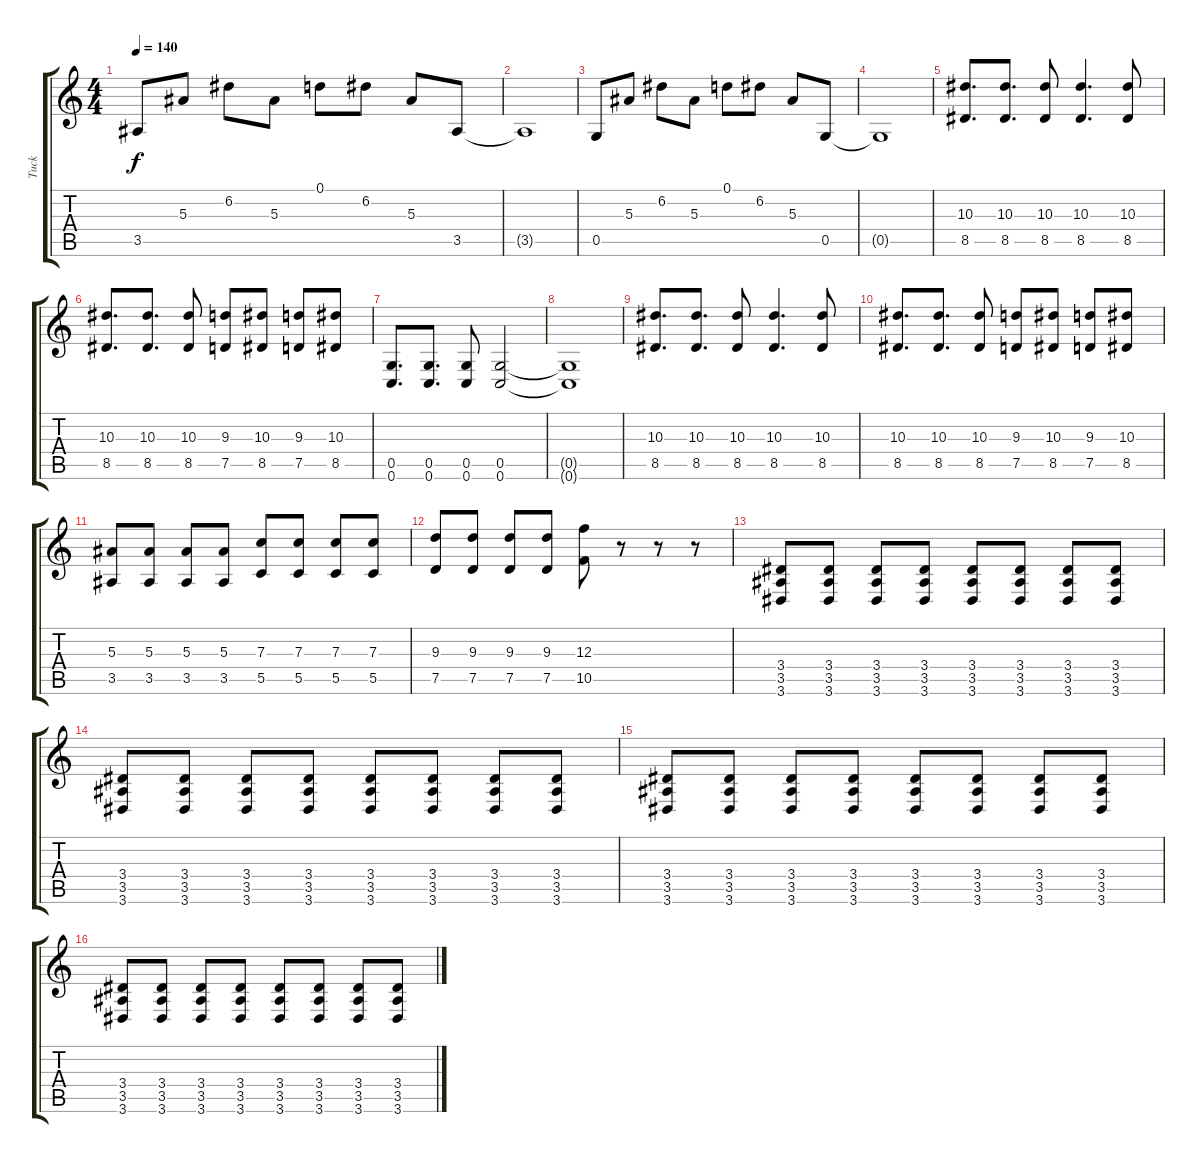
\track ("Tuck" "Tuck") {instrument distortionguitar}
\staff {score tabs}
\tuning (D4 A3 F3 C3 G2 C2) {hide}
\ts (4 4)
\tempo 140
\clef g2
\ks c
3.5.8{dy f} 5.3.8 6.2.8 5.3.8 0.1.8 6.2.8 5.3.8 3.5.8 |
3.5{t}.1 |
0.5.8 5.3.8 6.2.8 5.3.8 0.1.8 6.2.8 5.3.8 0.5.8 |
0.5{t}.1 |
(10.3 8.5).8{d} (10.3 8.5).8{d} (10.3 8.5).8 (10.3 8.5).4{d} (10.3 8.5).8 |
(10.3 8.5).8{d} (10.3 8.5).8{d} (10.3 8.5).8 (9.3 7.5).8 (10.3 8.5).8 (9.3 7.5).8 (10.3 8.5).8 |
(0.5 0.6).8{d} (0.5 0.6).8{d} (0.5 0.6).8 (0.5 0.6).2 |
(0.5{t} 0.6{t}).1 |
(10.3 8.5).8{d} (10.3 8.5).8{d} (10.3 8.5).8 (10.3 8.5).4{d} (10.3 8.5).8 |
(10.3 8.5).8{d} (10.3 8.5).8{d} (10.3 8.5).8 (9.3 7.5).8 (10.3 8.5).8 (9.3 7.5).8 (10.3 8.5).8 |
(5.3 3.5).8 (5.3 3.5).8 (5.3 3.5).8 (5.3 3.5).8 (7.3 5.5).8 (7.3 5.5).8 (7.3 5.5).8 (7.3 5.5).8 |
(9.3 7.5).8 (9.3 7.5).8 (9.3 7.5).8 (9.3 7.5).8 (12.3 10.5).8 r.8 r.8 r.8 |
(3.4 3.5 3.6).8 (3.4 3.5 3.6).8 (3.4 3.5 3.6).8 (3.4 3.5 3.6).8 (3.4 3.5 3.6).8 (3.4 3.5 3.6).8 (3.4 3.5 3.6).8 (3.4 3.5 3.6).8 |
(3.4 3.5 3.6).8 (3.4 3.5 3.6).8 (3.4 3.5 3.6).8 (3.4 3.5 3.6).8 (3.4 3.5 3.6).8 (3.4 3.5 3.6).8 (3.4 3.5 3.6).8 (3.4 3.5 3.6).8 |
(3.4 3.5 3.6).8 (3.4 3.5 3.6).8 (3.4 3.5 3.6).8 (3.4 3.5 3.6).8 (3.4 3.5 3.6).8 (3.4 3.5 3.6).8 (3.4 3.5 3.6).8 (3.4 3.5 3.6).8 |
(3.4 3.5 3.6).8 (3.4 3.5 3.6).8 (3.4 3.5 3.6).8 (3.4 3.5 3.6).8 (3.4 3.5 3.6).8 (3.4 3.5 3.6).8 (3.4 3.5 3.6).8 (3.4 3.5 3.6).8
